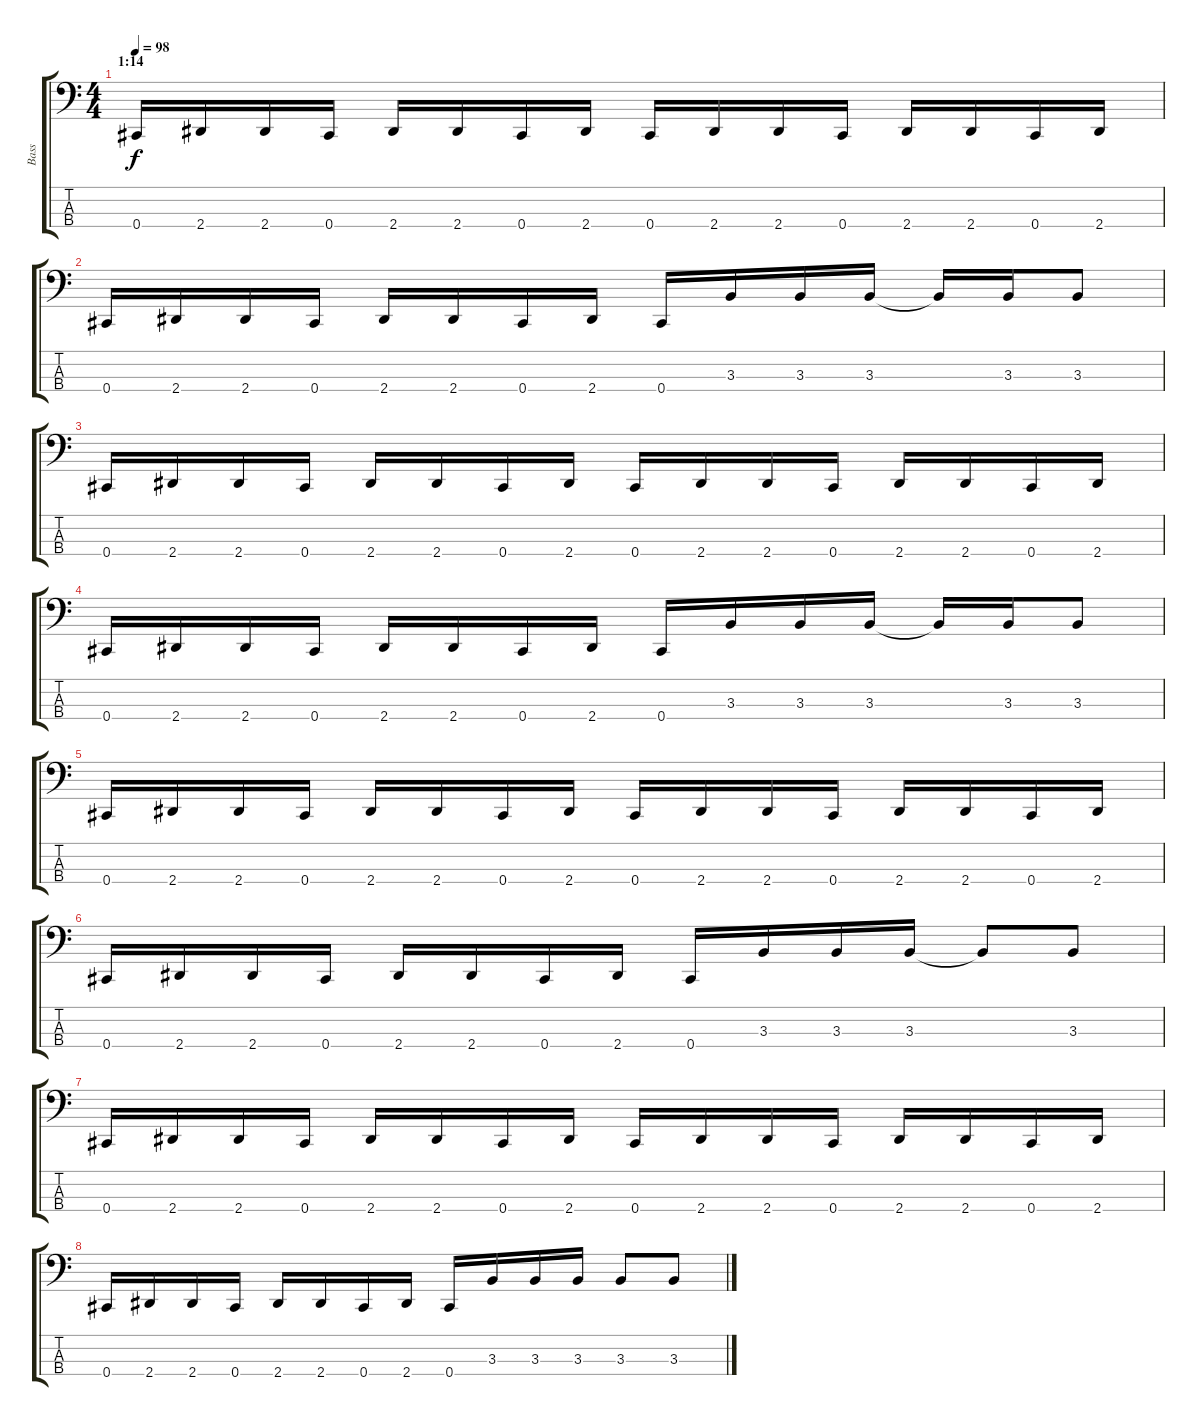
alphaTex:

\track ("Bass" "Bass") {instrument electricbassfinger}
\staff {score tabs}
\tuning (Gb2 Db2 Ab1 Db1) {hide}
\ts (4 4)
\section ("" "1:14")
\tempo 98
\clef f4
\ks c
0.4.16{dy f} 2.4.16 2.4.16 0.4.16 2.4.16 2.4.16 0.4.16 2.4.16 0.4.16 2.4.16 2.4.16 0.4.16 2.4.16 2.4.16 0.4.16 2.4.16 |
0.4.16 2.4.16 2.4.16 0.4.16 2.4.16 2.4.16 0.4.16 2.4.16 0.4.16 3.3.16 3.3.16 3.3.16 3.3{t}.16 3.3.16 3.3.8 |
0.4.16 2.4.16 2.4.16 0.4.16 2.4.16 2.4.16 0.4.16 2.4.16 0.4.16 2.4.16 2.4.16 0.4.16 2.4.16 2.4.16 0.4.16 2.4.16 |
0.4.16 2.4.16 2.4.16 0.4.16 2.4.16 2.4.16 0.4.16 2.4.16 0.4.16 3.3.16 3.3.16 3.3.16 3.3{t}.16 3.3.16 3.3.8 |
0.4.16 2.4.16 2.4.16 0.4.16 2.4.16 2.4.16 0.4.16 2.4.16 0.4.16 2.4.16 2.4.16 0.4.16 2.4.16 2.4.16 0.4.16 2.4.16 |
0.4.16 2.4.16 2.4.16 0.4.16 2.4.16 2.4.16 0.4.16 2.4.16 0.4.16 3.3.16 3.3.16 3.3.16 3.3{t}.8 3.3.8 |
0.4.16 2.4.16 2.4.16 0.4.16 2.4.16 2.4.16 0.4.16 2.4.16 0.4.16 2.4.16 2.4.16 0.4.16 2.4.16 2.4.16 0.4.16 2.4.16 |
0.4.16 2.4.16 2.4.16 0.4.16 2.4.16 2.4.16 0.4.16 2.4.16 0.4.16 3.3.16 3.3.16 3.3.16 3.3.8 3.3.8
